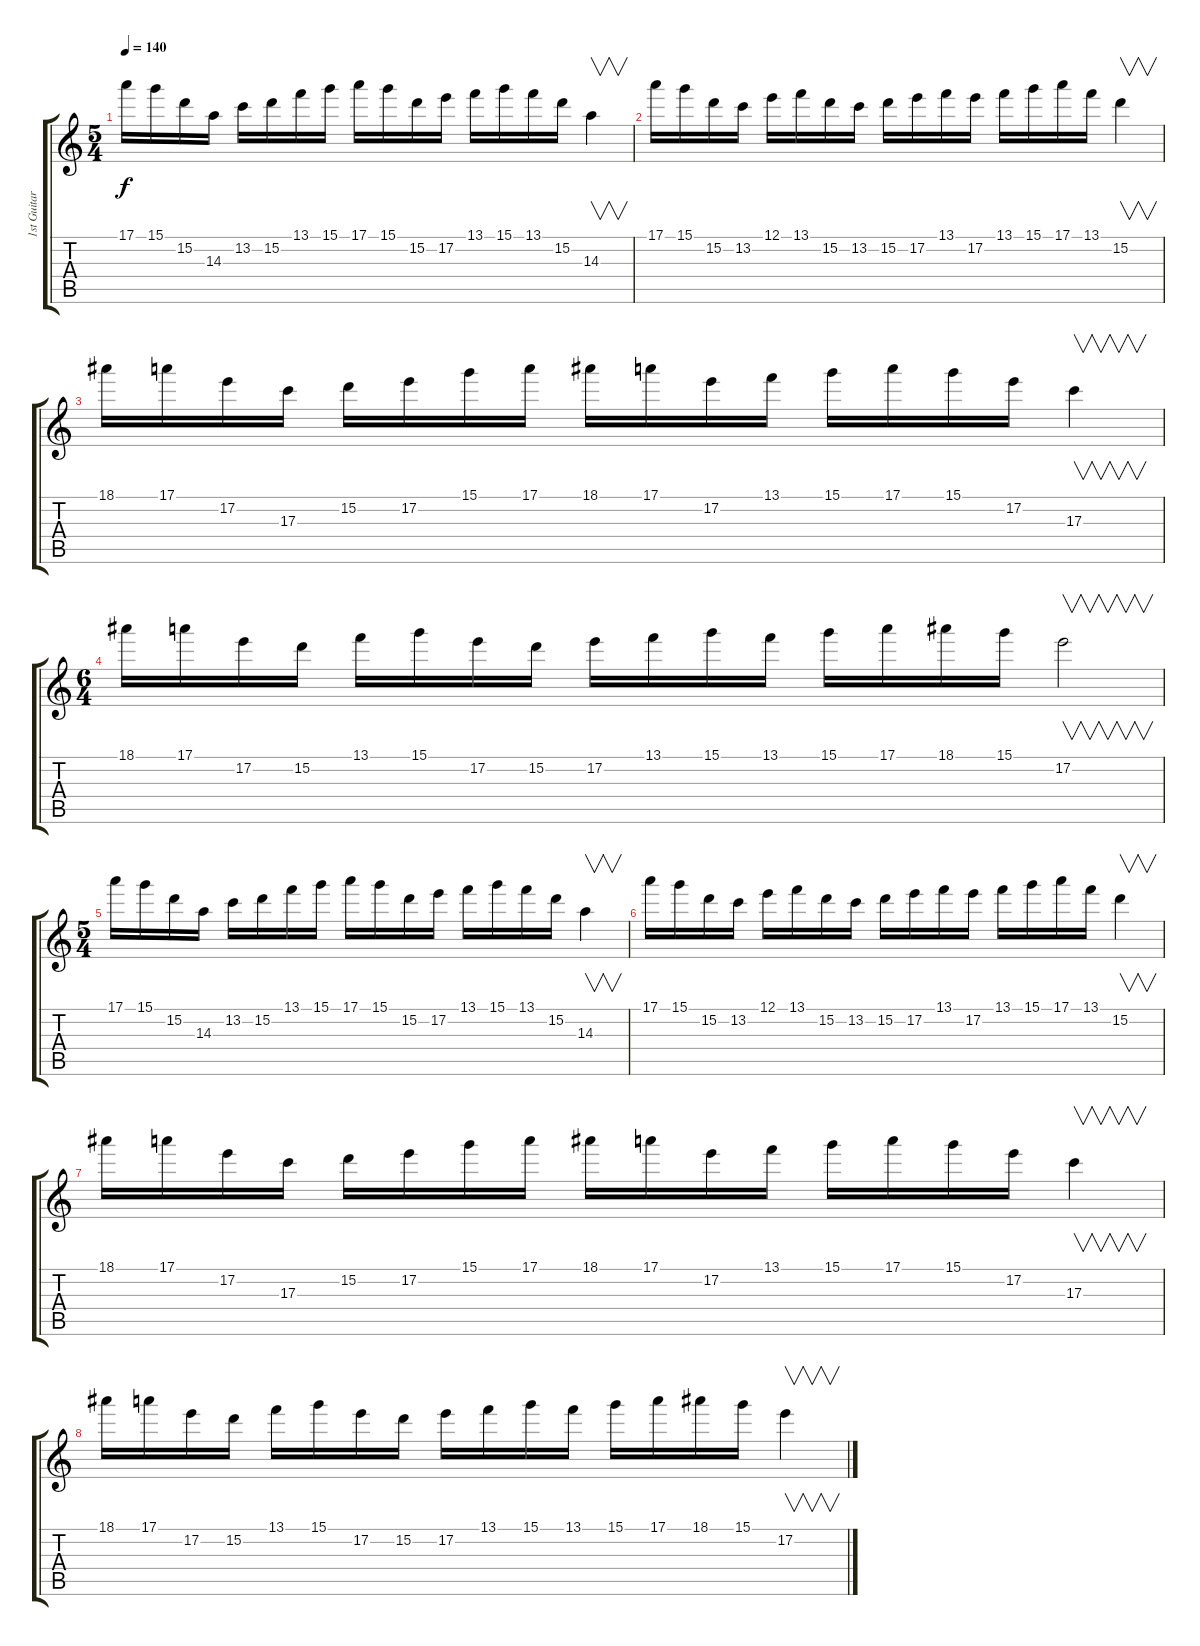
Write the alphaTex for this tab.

\track ("1st Guitar" "1st Guitar") {instrument overdrivenguitar}
\staff {score tabs}
\tuning (E4 B3 G3 D3 A2 E2) {hide}
\ts (5 4)
\tempo 140
\clef g2
\ks c
17.1.16{dy f} 15.1.16 15.2.16 14.3.16 13.2.16 15.2.16 13.1.16 15.1.16 17.1.16 15.1.16 15.2.16 17.2.16 13.1.16 15.1.16 13.1.16 15.2.16 14.3.4{v} |
17.1.16 15.1.16 15.2.16 13.2.16 12.1.16 13.1.16 15.2.16 13.2.16 15.2.16 17.2.16 13.1.16 17.2.16 13.1.16 15.1.16 17.1.16 13.1.16 15.2.4{v} |
18.1.16 17.1.16 17.2.16 17.3.16 15.2.16 17.2.16 15.1.16 17.1.16 18.1.16 17.1.16 17.2.16 13.1.16 15.1.16 17.1.16 15.1.16 17.2.16 17.3.4{v} |
\ts (6 4)
18.1.16 17.1.16 17.2.16 15.2.16 13.1.16 15.1.16 17.2.16 15.2.16 17.2.16 13.1.16 15.1.16 13.1.16 15.1.16 17.1.16 18.1.16 15.1.16 17.2.2{v} |
\ts (5 4)
17.1.16 15.1.16 15.2.16 14.3.16 13.2.16 15.2.16 13.1.16 15.1.16 17.1.16 15.1.16 15.2.16 17.2.16 13.1.16 15.1.16 13.1.16 15.2.16 14.3.4{v} |
17.1.16 15.1.16 15.2.16 13.2.16 12.1.16 13.1.16 15.2.16 13.2.16 15.2.16 17.2.16 13.1.16 17.2.16 13.1.16 15.1.16 17.1.16 13.1.16 15.2.4{v} |
18.1.16 17.1.16 17.2.16 17.3.16 15.2.16 17.2.16 15.1.16 17.1.16 18.1.16 17.1.16 17.2.16 13.1.16 15.1.16 17.1.16 15.1.16 17.2.16 17.3.4{v} |
18.1.16 17.1.16 17.2.16 15.2.16 13.1.16 15.1.16 17.2.16 15.2.16 17.2.16 13.1.16 15.1.16 13.1.16 15.1.16 17.1.16 18.1.16 15.1.16 17.2.4{v}
